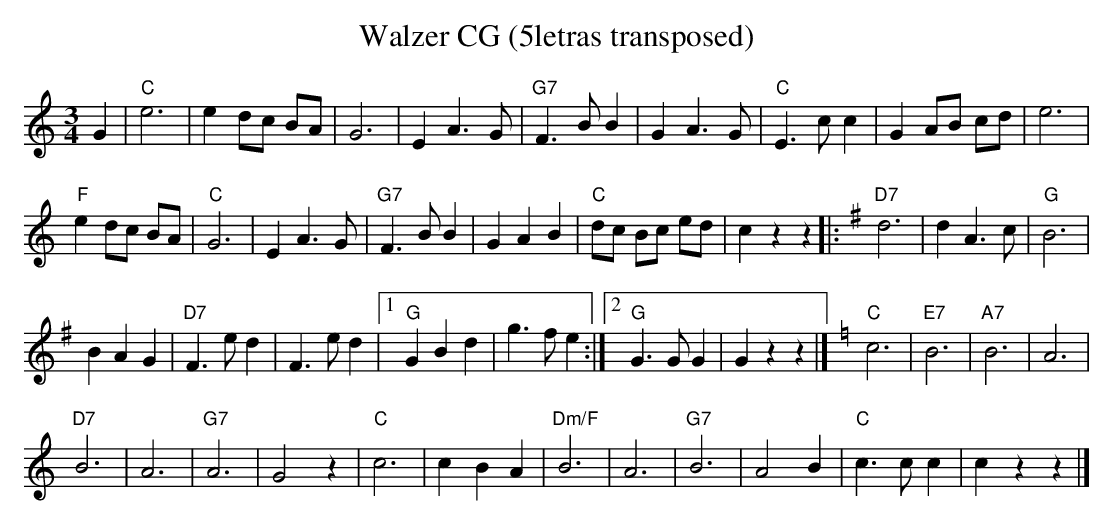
X:1
T:Walzer CG (5letras transposed)
M:3/4
L:1/4
K:C transpose=3 %%MIDI gchordon
G | "C"e3 | ed/2c/2 B/2A/2 | G3 | EA>G | "G7"F>BB | GA>G | "C"E>cc | G A/2B/2 c/2d/2 | e3 |
"F"e d/2c/2 B/2A/2 | "C"G3 | EA>G | "G7"F>BB | GAB | "C"d/2c/2 B/2c/2 e/2d/2 | czz |: [K:G] "D7"d3 | dA>c | "G"B3 |
BAG | "D7"F>ed | F>ed |1 "G"GBd | g>fe :|2 "G"G>GG | Gzz |] [K:C] "C"c3 | "E7"B3 | "A7"B3 | A3 |
"D7"B3 | A3 | "G7"A3 | G2z | "C"c3 | cBA | "Dm/F"B3 | A3 | "G7"B3 | A2B | "C"c>cc | czz |]
